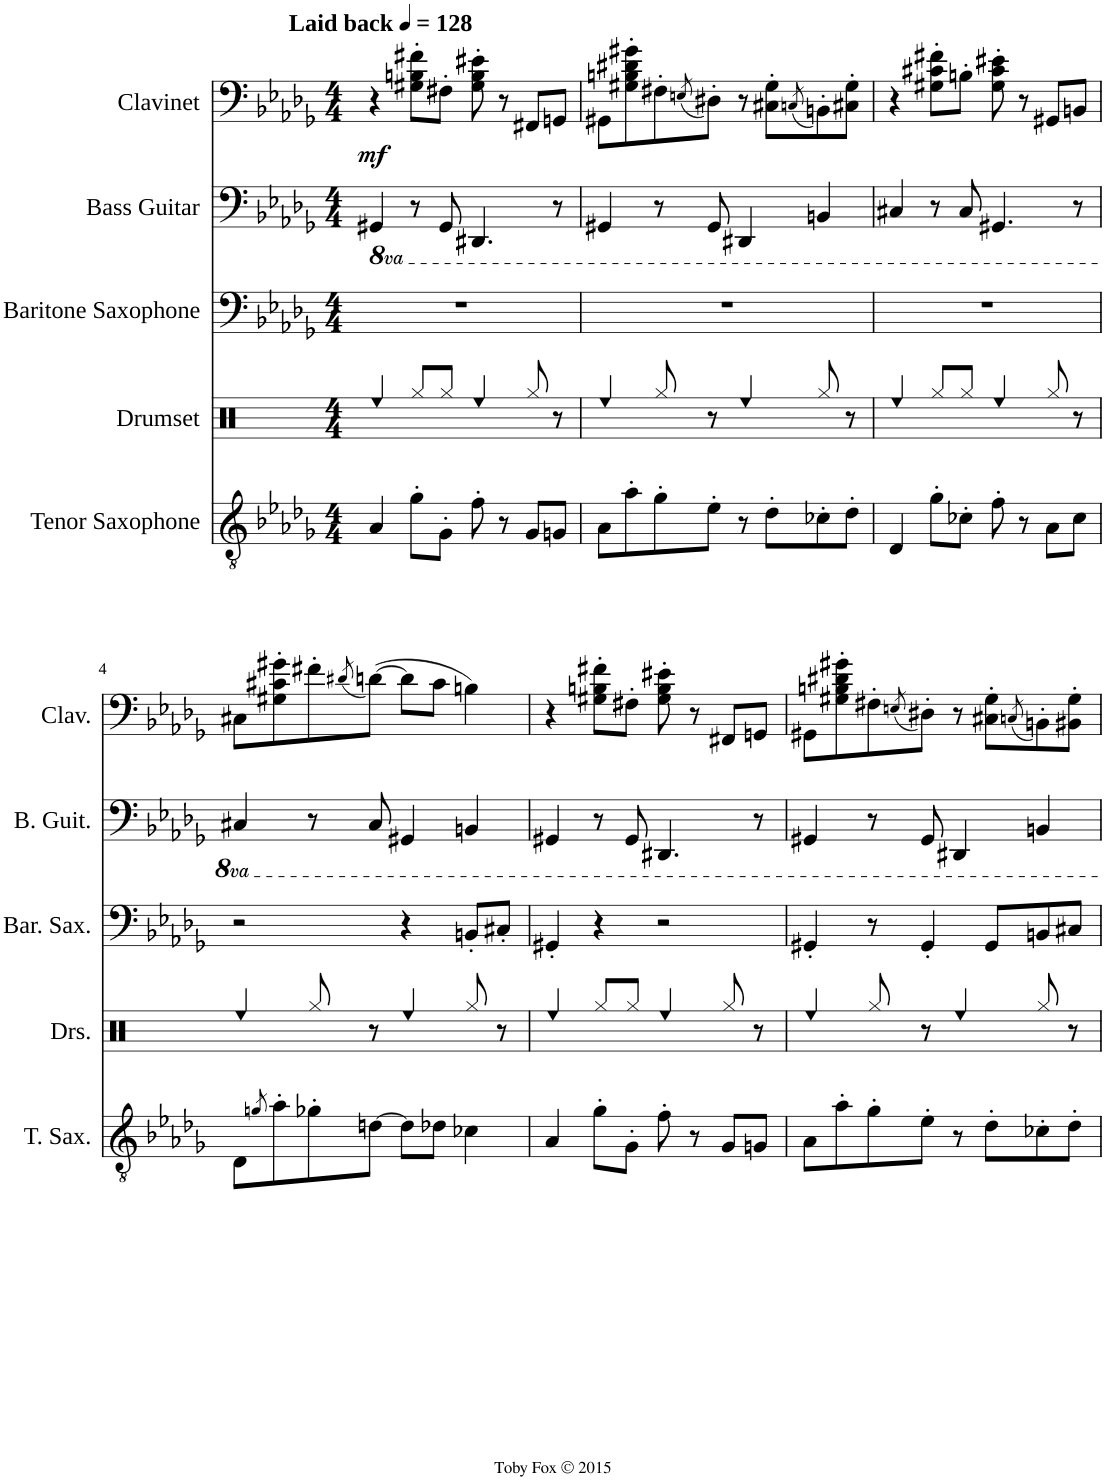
**kern	**kern	**kern	**kern	**kern	**dynam
*part5	*part4	*part3	*part2	*part1	*part1
*staff5	*staff4	*staff3	*staff2	*staff1	*staff1
*I"Tenor Saxophone	*I"Drumset	*I"Baritone Saxophone	*I"Bass Guitar	*I"Clavinet	*
*I'T. Sax.	*I'Drs.	*I'Bar. Sax.	*I'B. Guit.	*I'Clav.	*
*clefGv2	*clefX	*clefF4	*clefF4	*clefF4	*
*ITrd8c14	*	*ITrd12c21	*	*	*
*k[b-e-a-d-g-]	*k[]	*k[b-e-a-d-g-]	*k[b-e-a-d-g-]	*k[b-e-a-d-g-]	*
*M4/4	*M4/4	*M4/4	*M4/4	*M4/4	*
*MM128	*MM128	*MM128	*MM128	*MM128	*
=1	=1	=1	=1	=1	=1
!	!	!	!	!LO:TX:a:B:t=Laid back	!
!	!	!	!	!	!LO:DY:b
4A-/	4Ree/	1r	4GGG#X/	4r	mf
8g-'\L	8Rgg/L	.	8r	8G#X\' 8Bn\' 8f#X\'L	.
8G-'\J	8Rgg/J	.	8GGG#/	8F#X'\J	.
8f'\	4Ree/	.	4.DDD#X/	8G#\' 8B\' 8e#X\'	.
8r	.	.	.	8r	.
8G-/L	8Rgg/	.	.	8FF#X/L	.
8Gn/J	8r	.	8r	8GGn/J	.
=2	=2	=2	=2	=2	=2
8A-\L	4Ree/	1r	4GGG#X/	8GG#X\L	.
8a-'\	.	.	.	8G#X\' 8Bn\' 8d#X\' 8g#X\'	.
8g-'\	8Rgg/	.	8r	8F#X'\	.
.	.	.	.	(8qEn/	.
8e-'\J	8r	.	8GGG#/	8D#X'\J)	.
8r	4Ree/	.	4DDD#X/	8r	.
8d-'\L	.	.	.	8C#X\' 8G#\'L	.
.	.	.	.	(8qCn/	.
8c-X'\	8Rgg/	.	4BBBn/	8BBn'\)	.
8d-'\J	8r	.	.	8C#X\' 8G#\'J	.
=3	=3	=3	=3	=3	=3
4D-/	4Ree/	1r	4CC#X/	4r	.
8g-'\L	8Rgg/L	.	8r	8G#X\' 8c#X\' 8f#X\'L	.
8c-X'\J	8Rgg/J	.	8CC#/	8Bn'\J	.
8f'\	4Ree/	.	4.GGG#X/	8G#\' 8c#\' 8e#X\'	.
8r	.	.	.	8r	.
8A-\L	8Rgg/	.	.	8GG#X/L	.
8c-\J	8r	.	8r	8BBn/J	.
!!LO:LB:g=z
=4	=4	=4	=4	=4	=4
8D-\L	4Ree/	2r	4CC#X/	8C#X\L	.
8qgn/	.	.	.	.	.
8a-'\	.	.	.	8G#X\' 8c#X\' 8g#X\'	.
8g-X'\	8Rgg/	.	8r	8f#X'\	.
.	.	.	.	(8qd#X/	.
[8dn\J	8r	.	8CC#/	([8dn\J)	.
8d\L]	4Ree/	4r	4GGG#X/	8d\L]	.
8d-X\J	.	.	.	8c#\J	.
4c-X\	8Rgg/	8BBn'/L	4BBBn/	4Bn\)	.
.	8r	8C#X'/J	.	.	.
=5	=5	=5	=5	=5	=5
4A-/	4Ree/	4GG#X'/	4GGG#X/	4r	.
8g-'\L	8Rgg/L	4r	8r	8G#X\' 8Bn\' 8f#X\'L	.
8G-'\J	8Rgg/J	.	8GGG#/	8F#X'\J	.
8f'\	4Ree/	2r	4.DDD#X/	8G#\' 8B\' 8e#X\'	.
8r	.	.	.	8r	.
8G-/L	8Rgg/	.	.	8FF#X/L	.
8Gn/J	8r	.	8r	8GGn/J	.
=6	=6	=6	=6	=6	=6
8A-\L	4Ree/	4GG#X'/	4GGG#X/	8GG#X\L	.
8a-'\	.	.	.	8G#X\' 8Bn\' 8d#X\' 8g#X\'	.
8g-'\	8Rgg/	8r	8r	8F#X'\	.
.	.	.	.	(8qEn/	.
8e-'\J	8r	4GG#'/	8GGG#/	8D#X'\J)	.
8r	4Ree/	.	4DDD#X/	8r	.
8d-'\L	.	8GG#/L	.	8C#X\' 8G#\'L	.
.	.	.	.	(8qCn/	.
8c-X'\	8Rgg/	8BBn/	4BBBn/	8BBn'\)	.
8d-'\J	8r	8C#X/J	.	8BB#X\' 8G#\'J	.
=	=	=	=	=	=
*-	*-	*-	*-	*-	*-
